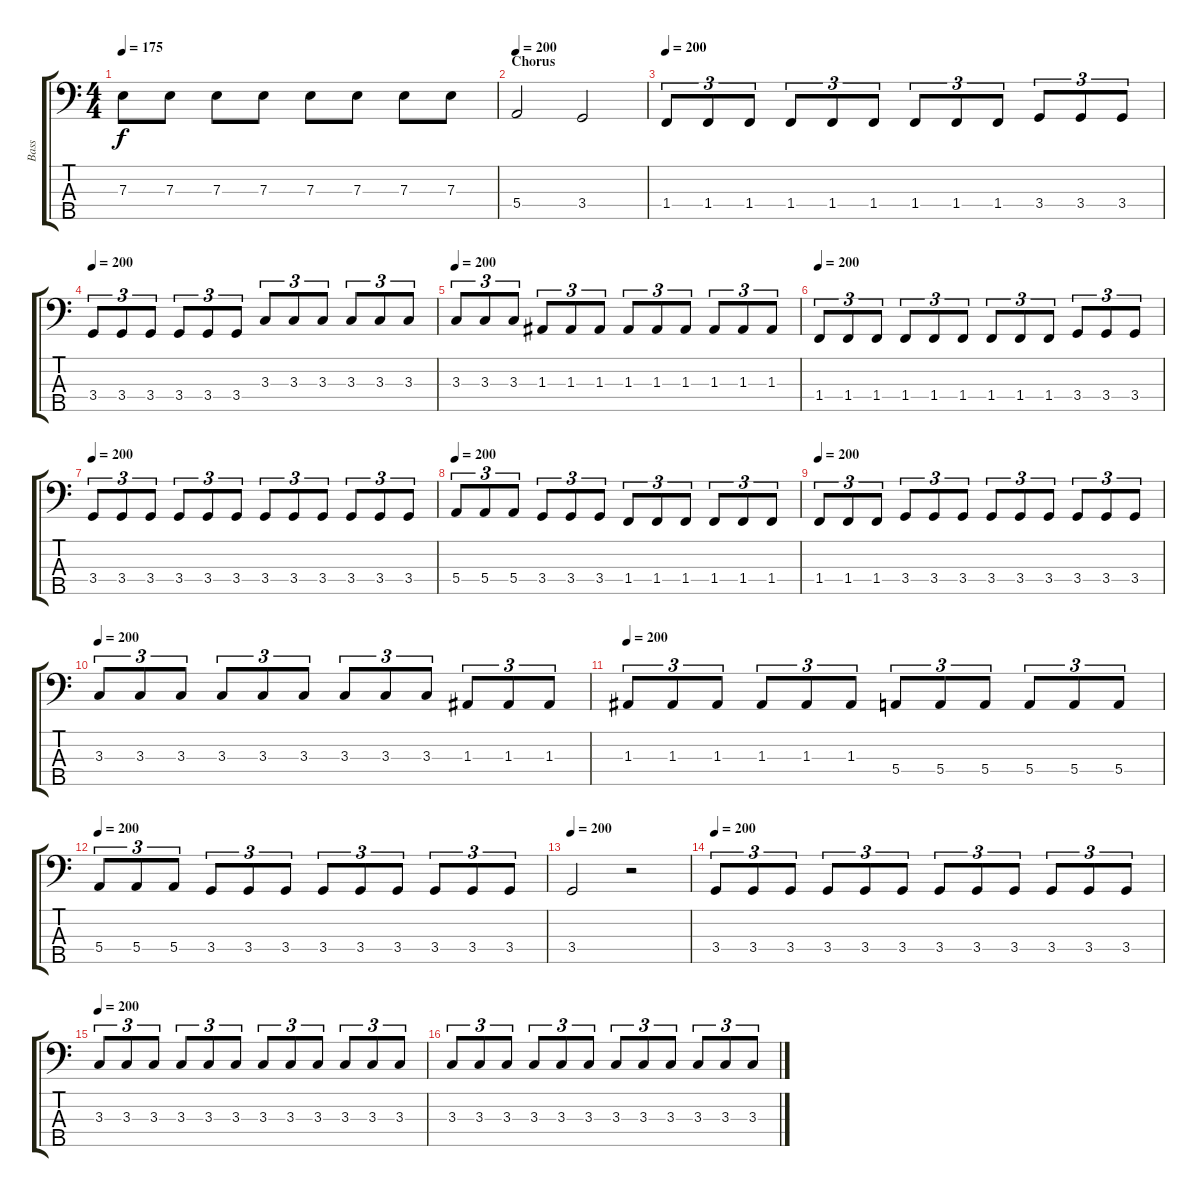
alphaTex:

\track ("Bass" "Bass") {instrument electricbassfinger}
\staff {score tabs}
\tuning (G2 D2 A1 E1 B0) {hide}
\ts (4 4)
\tempo 175
\clef f4
\ks c
7.3.8{dy f} 7.3.8 7.3.8 7.3.8 7.3.8 7.3.8 7.3.8 7.3.8 |
\section ("" "Chorus")
\tempo 200
5.4.2 3.4.2 |
\tempo 200
1.4.8{tu (3 2)} 1.4.8{tu (3 2)} 1.4.8{tu (3 2)} 1.4.8{tu (3 2)} 1.4.8{tu (3 2)} 1.4.8{tu (3 2)} 1.4.8{tu (3 2)} 1.4.8{tu (3 2)} 1.4.8{tu (3 2)} 3.4.8{tu (3 2)} 3.4.8{tu (3 2)} 3.4.8{tu (3 2)} |
\tempo 200
3.4.8{tu (3 2)} 3.4.8{tu (3 2)} 3.4.8{tu (3 2)} 3.4.8{tu (3 2)} 3.4.8{tu (3 2)} 3.4.8{tu (3 2)} 3.3.8{tu (3 2)} 3.3.8{tu (3 2)} 3.3.8{tu (3 2)} 3.3.8{tu (3 2)} 3.3.8{tu (3 2)} 3.3.8{tu (3 2)} |
\tempo 200
3.3.8{tu (3 2)} 3.3.8{tu (3 2)} 3.3.8{tu (3 2)} 1.3.8{tu (3 2)} 1.3.8{tu (3 2)} 1.3.8{tu (3 2)} 1.3.8{tu (3 2)} 1.3.8{tu (3 2)} 1.3.8{tu (3 2)} 1.3.8{tu (3 2)} 1.3.8{tu (3 2)} 1.3.8{tu (3 2)} |
\tempo 200
1.4.8{tu (3 2)} 1.4.8{tu (3 2)} 1.4.8{tu (3 2)} 1.4.8{tu (3 2)} 1.4.8{tu (3 2)} 1.4.8{tu (3 2)} 1.4.8{tu (3 2)} 1.4.8{tu (3 2)} 1.4.8{tu (3 2)} 3.4.8{tu (3 2)} 3.4.8{tu (3 2)} 3.4.8{tu (3 2)} |
\tempo 200
3.4.8{tu (3 2)} 3.4.8{tu (3 2)} 3.4.8{tu (3 2)} 3.4.8{tu (3 2)} 3.4.8{tu (3 2)} 3.4.8{tu (3 2)} 3.4.8{tu (3 2)} 3.4.8{tu (3 2)} 3.4.8{tu (3 2)} 3.4.8{tu (3 2)} 3.4.8{tu (3 2)} 3.4.8{tu (3 2)} |
\tempo 200
5.4.8{tu (3 2)} 5.4.8{tu (3 2)} 5.4.8{tu (3 2)} 3.4.8{tu (3 2)} 3.4.8{tu (3 2)} 3.4.8{tu (3 2)} 1.4.8{tu (3 2)} 1.4.8{tu (3 2)} 1.4.8{tu (3 2)} 1.4.8{tu (3 2)} 1.4.8{tu (3 2)} 1.4.8{tu (3 2)} |
\tempo 200
1.4.8{tu (3 2)} 1.4.8{tu (3 2)} 1.4.8{tu (3 2)} 3.4.8{tu (3 2)} 3.4.8{tu (3 2)} 3.4.8{tu (3 2)} 3.4.8{tu (3 2)} 3.4.8{tu (3 2)} 3.4.8{tu (3 2)} 3.4.8{tu (3 2)} 3.4.8{tu (3 2)} 3.4.8{tu (3 2)} |
\tempo 200
3.3.8{tu (3 2)} 3.3.8{tu (3 2)} 3.3.8{tu (3 2)} 3.3.8{tu (3 2)} 3.3.8{tu (3 2)} 3.3.8{tu (3 2)} 3.3.8{tu (3 2)} 3.3.8{tu (3 2)} 3.3.8{tu (3 2)} 1.3.8{tu (3 2)} 1.3.8{tu (3 2)} 1.3.8{tu (3 2)} |
\tempo 200
1.3.8{tu (3 2)} 1.3.8{tu (3 2)} 1.3.8{tu (3 2)} 1.3.8{tu (3 2)} 1.3.8{tu (3 2)} 1.3.8{tu (3 2)} 5.4.8{tu (3 2)} 5.4.8{tu (3 2)} 5.4.8{tu (3 2)} 5.4.8{tu (3 2)} 5.4.8{tu (3 2)} 5.4.8{tu (3 2)} |
\tempo 200
5.4.8{tu (3 2)} 5.4.8{tu (3 2)} 5.4.8{tu (3 2)} 3.4.8{tu (3 2)} 3.4.8{tu (3 2)} 3.4.8{tu (3 2)} 3.4.8{tu (3 2)} 3.4.8{tu (3 2)} 3.4.8{tu (3 2)} 3.4.8{tu (3 2)} 3.4.8{tu (3 2)} 3.4.8{tu (3 2)} |
\tempo 200
3.4.2 r.2 |
\tempo 200
3.4.8{tu (3 2)} 3.4.8{tu (3 2)} 3.4.8{tu (3 2)} 3.4.8{tu (3 2)} 3.4.8{tu (3 2)} 3.4.8{tu (3 2)} 3.4.8{tu (3 2)} 3.4.8{tu (3 2)} 3.4.8{tu (3 2)} 3.4.8{tu (3 2)} 3.4.8{tu (3 2)} 3.4.8{tu (3 2)} |
\tempo 200
3.3.8{tu (3 2)} 3.3.8{tu (3 2)} 3.3.8{tu (3 2)} 3.3.8{tu (3 2)} 3.3.8{tu (3 2)} 3.3.8{tu (3 2)} 3.3.8{tu (3 2)} 3.3.8{tu (3 2)} 3.3.8{tu (3 2)} 3.3.8{tu (3 2)} 3.3.8{tu (3 2)} 3.3.8{tu (3 2)} |
3.3.8{tu (3 2)} 3.3.8{tu (3 2)} 3.3.8{tu (3 2)} 3.3.8{tu (3 2)} 3.3.8{tu (3 2)} 3.3.8{tu (3 2)} 3.3.8{tu (3 2)} 3.3.8{tu (3 2)} 3.3.8{tu (3 2)} 3.3.8{tu (3 2)} 3.3.8{tu (3 2)} 3.3.8{tu (3 2)}
